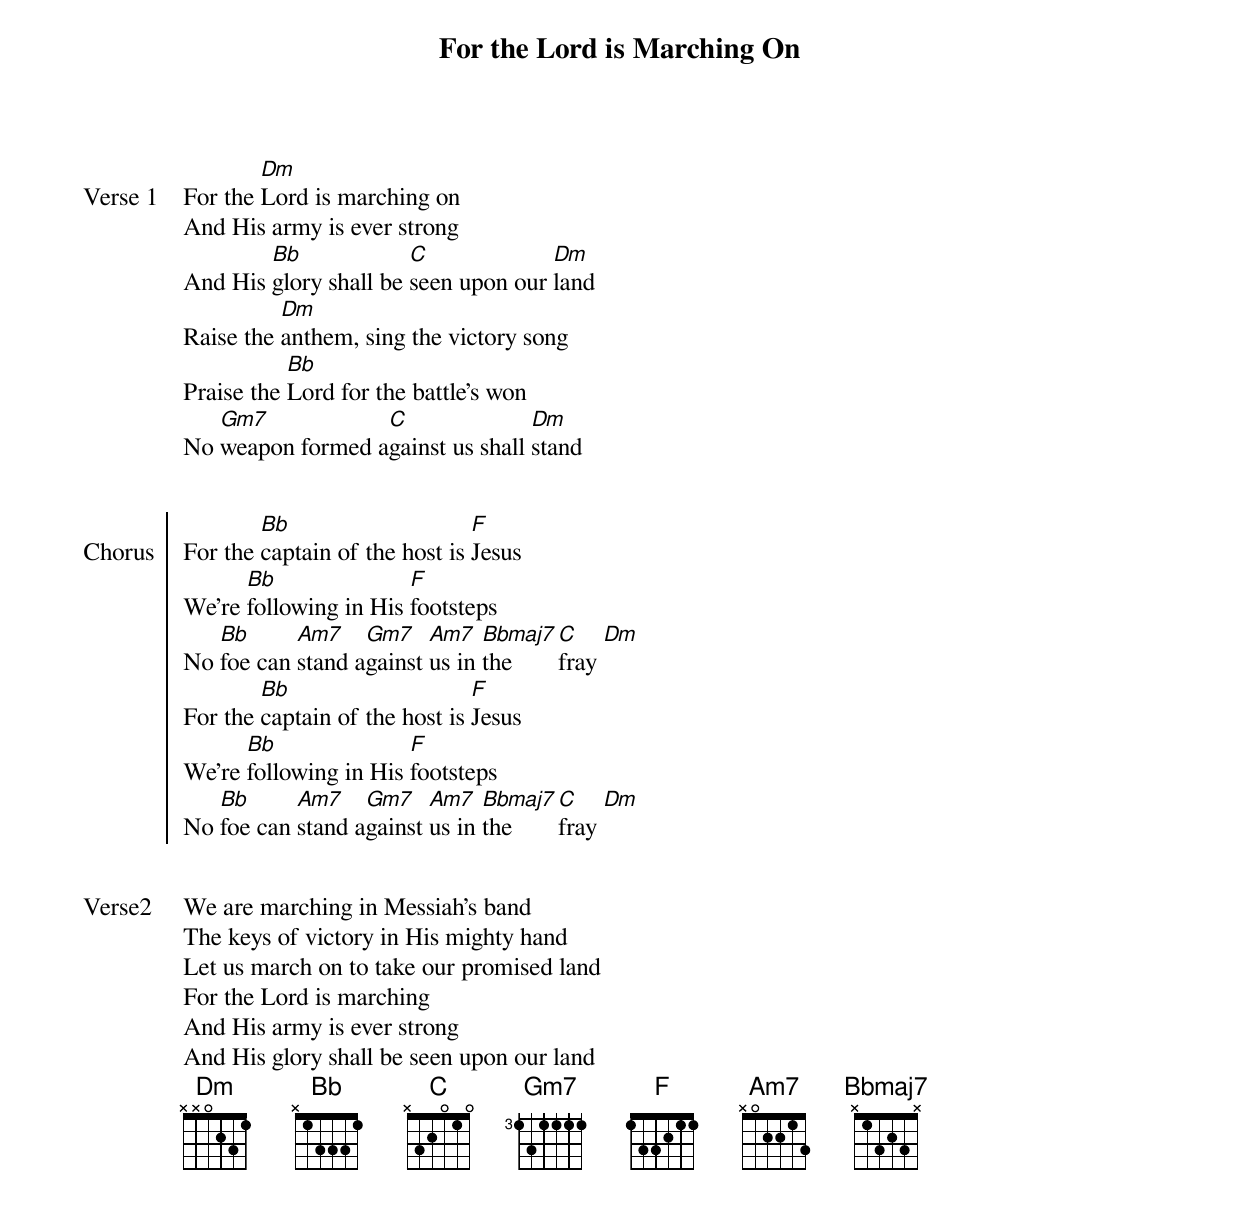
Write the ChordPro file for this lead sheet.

{title: For the Lord is Marching On}
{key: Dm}
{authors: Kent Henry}
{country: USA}
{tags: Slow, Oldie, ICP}
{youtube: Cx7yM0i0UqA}

{start_of_verse: Verse 1}
For the [Dm]Lord is marching on
And His army is ever strong
And His [Bb]glory shall be [C]seen upon our [Dm]land
Raise the [Dm]anthem, sing the victory song
Praise the [Bb]Lord for the battle's won
No [Gm7]weapon formed a[C]gainst us shall [Dm]stand

{end_of_verse}

{start_of_chorus: Chorus}
For the [Bb]captain of the host is [F]Jesus
We're [Bb]following in His [F]footsteps
No [Bb]foe can [Am7]stand a[Gm7]gainst [Am7]us in [Bbmaj7]the [C]fray [Dm]
For the [Bb]captain of the host is [F]Jesus
We're [Bb]following in His [F]footsteps
No [Bb]foe can [Am7]stand a[Gm7]gainst [Am7]us in [Bbmaj7]the [C]fray [Dm]

{end_of_chorus}

{start_of_verse: Verse2}
We are marching in Messiah's band
The keys of victory in His mighty hand
Let us march on to take our promised land
For the Lord is marching
And His army is ever strong
And His glory shall be seen upon our land
{end_of_verse}
